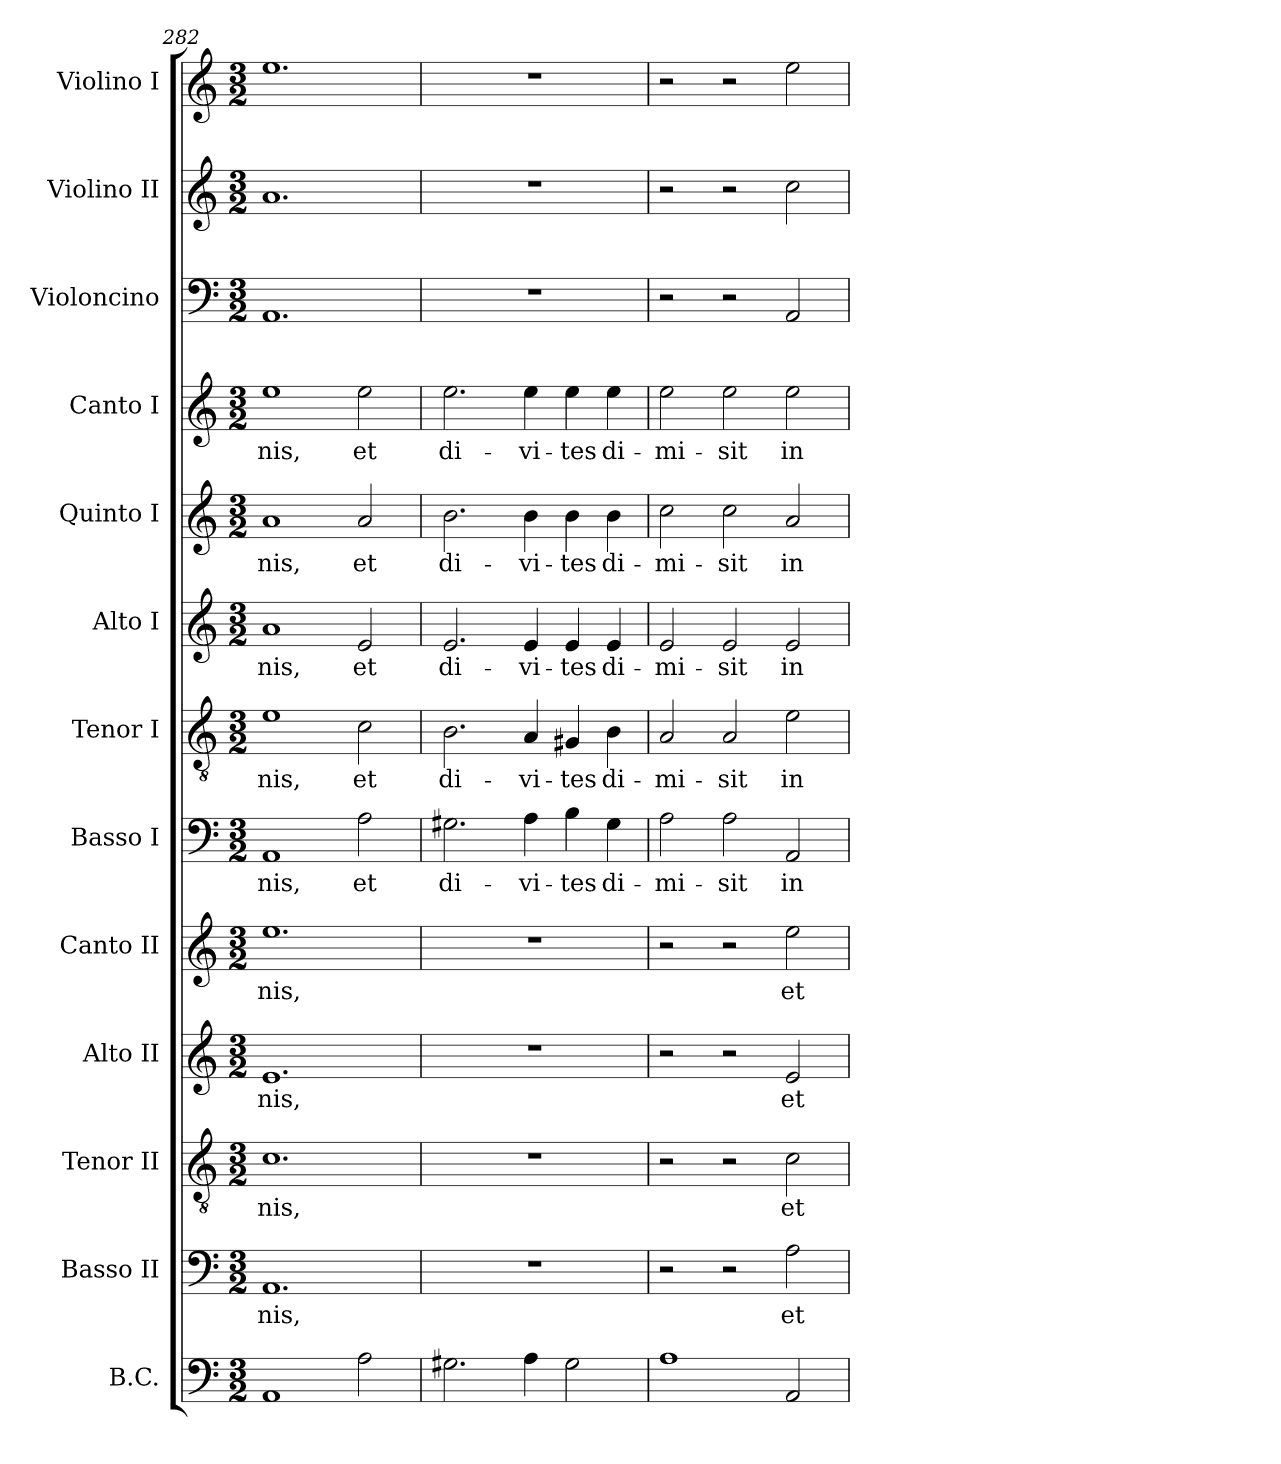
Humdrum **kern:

**kern	**kern	**text	**kern	**text	**kern	**text	**kern	**text	**kern	**text	**kern	**text	**kern	**text	**kern	**text	**kern	**text	**kern	**kern	**kern
*part13	*part12	*part12	*part11	*part11	*part10	*part10	*part9	*part9	*part8	*part8	*part7	*part7	*part6	*part6	*part5	*part5	*part4	*part4	*part3	*part2	*part1
*staff13	*staff12	*staff12	*staff11	*staff11	*staff10	*staff10	*staff9	*staff9	*staff8	*staff8	*staff7	*staff7	*staff6	*staff6	*staff5	*staff5	*staff4	*staff4	*staff3	*staff2	*staff1
*I"B.C.	*I"Basso II	*	*I"Tenor II	*	*I"Alto II	*	*I"Canto II	*	*I"Basso I	*	*I"Tenor I	*	*I"Alto I	*	*I"Quinto I	*	*I"Canto I	*	*I"Violoncino	*I"Violino II	*I"Violino I
*I'BC	*I'B 2	*	*I'T 2	*	*I'A 2	*	*I'C 2	*	*I'B 1	*	*I'T 1	*	*I'A 1	*	*I'Q 1	*	*I'C 1	*	*	*I'Vln. II	*I'Vln. I
*clefF4	*clefF4	*	*clefGv2	*	*clefG2	*	*clefG2	*	*clefF4	*	*clefGv2	*	*clefG2	*	*clefG2	*	*clefG2	*	*clefF4	*clefG2	*clefG2
*k[]	*k[]	*	*k[]	*	*k[]	*	*k[]	*	*k[]	*	*k[]	*	*k[]	*	*k[]	*	*k[]	*	*k[]	*k[]	*k[]
*C:	*C:	*	*C:	*	*C:	*	*C:	*	*C:	*	*C:	*	*C:	*	*C:	*	*C:	*	*C:	*C:	*C:
*M3/2	*M3/2	*	*M3/2	*	*M3/2	*	*M3/2	*	*M3/2	*	*M3/2	*	*M3/2	*	*M3/2	*	*M3/2	*	*M3/2	*M3/2	*M3/2
=282	=282	=282	=282	=282	=282	=282	=282	=282	=282	=282	=282	=282	=282	=282	=282	=282	=282	=282	=282	=282	=282
!	!	!LO:LY:b	!	!	!	!	!	!	!	!	!	!	!	!	!	!	!	!	!	!	!
!	!	!	!	!LO:LY:b	!	!	!	!	!	!	!	!	!	!	!	!	!	!	!	!	!
!	!	!	!	!	!	!LO:LY:b	!	!	!	!	!	!	!	!	!	!	!	!	!	!	!
!	!	!	!	!	!	!	!	!LO:LY:b	!	!	!	!	!	!	!	!	!	!	!	!	!
!	!	!	!	!	!	!	!	!	!	!LO:LY:b	!	!	!	!	!	!	!	!	!	!	!
!	!	!	!	!	!	!	!	!	!	!	!	!LO:LY:b	!	!	!	!	!	!	!	!	!
!	!	!	!	!	!	!	!	!	!	!	!	!	!	!LO:LY:b	!	!	!	!	!	!	!
!	!	!	!	!	!	!	!	!	!	!	!	!	!	!	!	!LO:LY:b	!	!	!	!	!
!	!	!	!	!	!	!	!	!	!	!	!	!	!	!	!	!	!	!LO:LY:b	!	!	!
1AA	1.AA	-nis,	1.c	-nis,	1.e	-nis,	1.ee	-nis,	1AA	-nis,	1e	-nis,	1a	-nis,	1a	-nis,	1ee	-nis,	1.AA	1.a	1.ee
!	!	!	!	!	!	!	!	!	!	!LO:LY:b	!	!	!	!	!	!	!	!	!	!	!
!	!	!	!	!	!	!	!	!	!	!	!	!LO:LY:b	!	!	!	!	!	!	!	!	!
!	!	!	!	!	!	!	!	!	!	!	!	!	!	!LO:LY:b	!	!	!	!	!	!	!
!	!	!	!	!	!	!	!	!	!	!	!	!	!	!	!	!LO:LY:b	!	!	!	!	!
!	!	!	!	!	!	!	!	!	!	!	!	!	!	!	!	!	!	!LO:LY:b	!	!	!
2A\	.	.	.	.	.	.	.	.	2A\	et	2c\	et	2e/	et	2a/	et	2ee\	et	.	.	.
=283	=283	=283	=283	=283	=283	=283	=283	=283	=283	=283	=283	=283	=283	=283	=283	=283	=283	=283	=283	=283	=283
!	!	!	!	!	!	!	!	!	!	!LO:LY:b	!	!	!	!	!	!	!	!	!	!	!
!	!	!	!	!	!	!	!	!	!	!	!	!LO:LY:b	!	!	!	!	!	!	!	!	!
!	!	!	!	!	!	!	!	!	!	!	!	!	!	!LO:LY:b	!	!	!	!	!	!	!
!	!	!	!	!	!	!	!	!	!	!	!	!	!	!	!	!LO:LY:b	!	!	!	!	!
!	!	!	!	!	!	!	!	!	!	!	!	!	!	!	!	!	!	!LO:LY:b	!	!	!
2.G#X\	1.r	.	1.r	.	1.r	.	1.r	.	2.G#X\	di-	2.B\	di-	2.e/	di-	2.b\	di-	2.ee\	di-	1.r	1.r	1.r
!	!	!	!	!	!	!	!	!	!	!LO:LY:b	!	!	!	!	!	!	!	!	!	!	!
!	!	!	!	!	!	!	!	!	!	!	!	!LO:LY:b	!	!	!	!	!	!	!	!	!
!	!	!	!	!	!	!	!	!	!	!	!	!	!	!LO:LY:b	!	!	!	!	!	!	!
!	!	!	!	!	!	!	!	!	!	!	!	!	!	!	!	!LO:LY:b	!	!	!	!	!
!	!	!	!	!	!	!	!	!	!	!	!	!	!	!	!	!	!	!LO:LY:b	!	!	!
4A\	.	.	.	.	.	.	.	.	4A\	-vi-	4A/	-vi-	4e/	-vi-	4b\	-vi-	4ee\	-vi-	.	.	.
!	!	!	!	!	!	!	!	!	!	!LO:LY:b	!	!	!	!	!	!	!	!	!	!	!
!	!	!	!	!	!	!	!	!	!	!	!	!LO:LY:b	!	!	!	!	!	!	!	!	!
!	!	!	!	!	!	!	!	!	!	!	!	!	!	!LO:LY:b	!	!	!	!	!	!	!
!	!	!	!	!	!	!	!	!	!	!	!	!	!	!	!	!LO:LY:b	!	!	!	!	!
!	!	!	!	!	!	!	!	!	!	!	!	!	!	!	!	!	!	!LO:LY:b	!	!	!
2G#\	.	.	.	.	.	.	.	.	4B\	-tes	4G#X/	-tes	4e/	-tes	4b\	-tes	4ee\	-tes	.	.	.
!	!	!	!	!	!	!	!	!	!	!LO:LY:b	!	!	!	!	!	!	!	!	!	!	!
!	!	!	!	!	!	!	!	!	!	!	!	!LO:LY:b	!	!	!	!	!	!	!	!	!
!	!	!	!	!	!	!	!	!	!	!	!	!	!	!LO:LY:b	!	!	!	!	!	!	!
!	!	!	!	!	!	!	!	!	!	!	!	!	!	!	!	!LO:LY:b	!	!	!	!	!
!	!	!	!	!	!	!	!	!	!	!	!	!	!	!	!	!	!	!LO:LY:b	!	!	!
.	.	.	.	.	.	.	.	.	4G#\	di-	4B\	di-	4e/	di-	4b\	di-	4ee\	di-	.	.	.
=284	=284	=284	=284	=284	=284	=284	=284	=284	=284	=284	=284	=284	=284	=284	=284	=284	=284	=284	=284	=284	=284
!	!	!	!	!	!	!	!	!	!	!LO:LY:b	!	!	!	!	!	!	!	!	!	!	!
!	!	!	!	!	!	!	!	!	!	!	!	!LO:LY:b	!	!	!	!	!	!	!	!	!
!	!	!	!	!	!	!	!	!	!	!	!	!	!	!LO:LY:b	!	!	!	!	!	!	!
!	!	!	!	!	!	!	!	!	!	!	!	!	!	!	!	!LO:LY:b	!	!	!	!	!
!	!	!	!	!	!	!	!	!	!	!	!	!	!	!	!	!	!	!LO:LY:b	!	!	!
1A	2r	.	2r	.	2r	.	2r	.	2A\	-mi-	2A/	-mi-	2e/	-mi-	2cc\	-mi-	2ee\	-mi-	2r	2r	2r
!	!	!	!	!	!	!	!	!	!	!LO:LY:b	!	!	!	!	!	!	!	!	!	!	!
!	!	!	!	!	!	!	!	!	!	!	!	!LO:LY:b	!	!	!	!	!	!	!	!	!
!	!	!	!	!	!	!	!	!	!	!	!	!	!	!LO:LY:b	!	!	!	!	!	!	!
!	!	!	!	!	!	!	!	!	!	!	!	!	!	!	!	!LO:LY:b	!	!	!	!	!
!	!	!	!	!	!	!	!	!	!	!	!	!	!	!	!	!	!	!LO:LY:b	!	!	!
.	2r	.	2r	.	2r	.	2r	.	2A\	-sit	2A/	-sit	2e/	-sit	2cc\	-sit	2ee\	-sit	2r	2r	2r
!	!	!LO:LY:b	!	!	!	!	!	!	!	!	!	!	!	!	!	!	!	!	!	!	!
!	!	!	!	!LO:LY:b	!	!	!	!	!	!	!	!	!	!	!	!	!	!	!	!	!
!	!	!	!	!	!	!LO:LY:b	!	!	!	!	!	!	!	!	!	!	!	!	!	!	!
!	!	!	!	!	!	!	!	!LO:LY:b	!	!	!	!	!	!	!	!	!	!	!	!	!
!	!	!	!	!	!	!	!	!	!	!LO:LY:b	!	!	!	!	!	!	!	!	!	!	!
!	!	!	!	!	!	!	!	!	!	!	!	!LO:LY:b	!	!	!	!	!	!	!	!	!
!	!	!	!	!	!	!	!	!	!	!	!	!	!	!LO:LY:b	!	!	!	!	!	!	!
!	!	!	!	!	!	!	!	!	!	!	!	!	!	!	!	!LO:LY:b	!	!	!	!	!
!	!	!	!	!	!	!	!	!	!	!	!	!	!	!	!	!	!	!LO:LY:b	!	!	!
2AA/	2A\	et	2c\	et	2e/	et	2ee\	et	2AA/	in-	2e\	in-	2e/	in-	2a/	in-	2ee\	in-	2AA/	2cc\	2ee\
=	=	=	=	=	=	=	=	=	=	=	=	=	=	=	=	=	=	=	=	=	=
*-	*-	*-	*-	*-	*-	*-	*-	*-	*-	*-	*-	*-	*-	*-	*-	*-	*-	*-	*-	*-	*-
